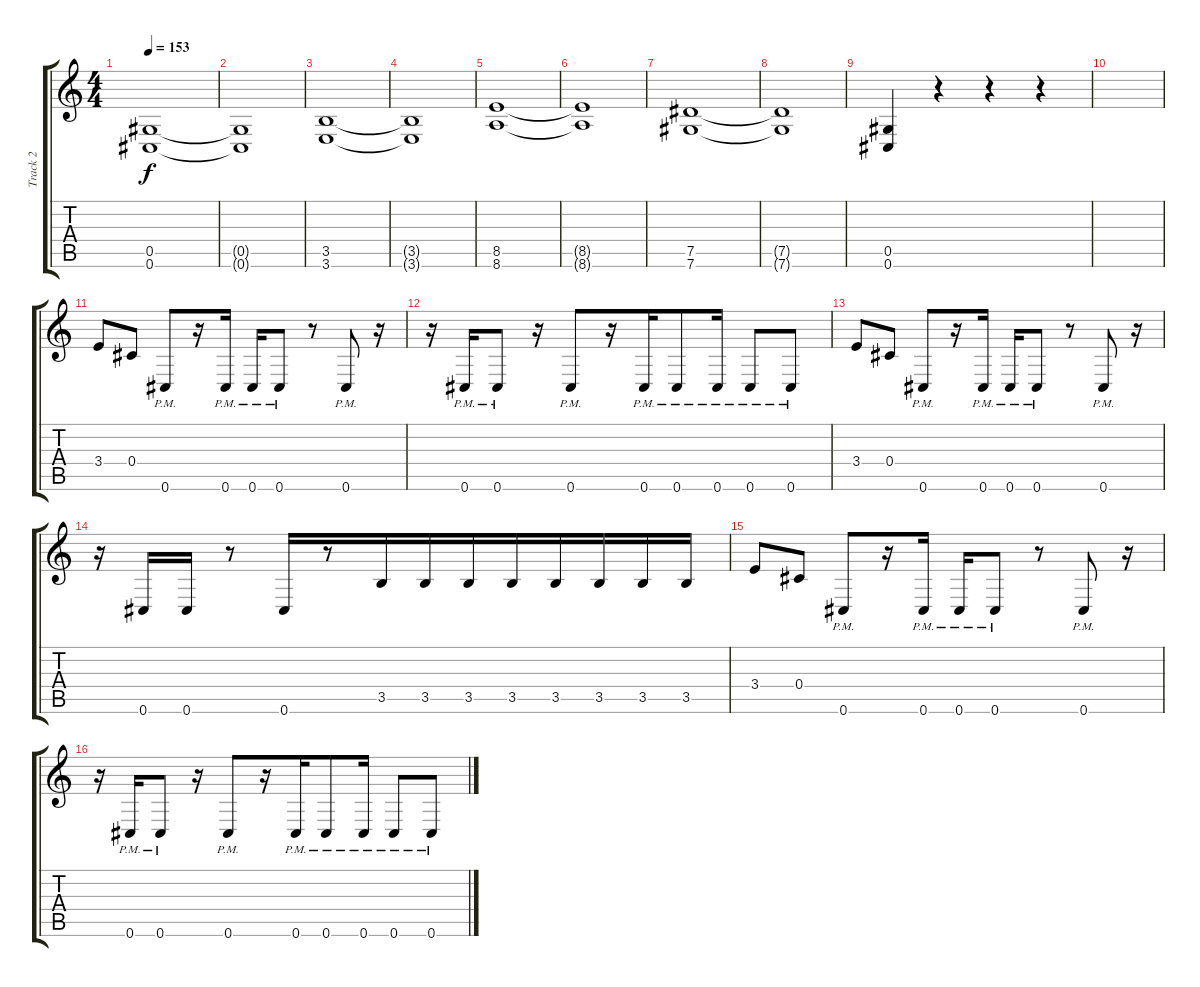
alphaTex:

\track ("Track 2" "Track 2") {instrument overdrivenguitar}
\staff {score tabs}
\tuning (Eb4 Bb3 Gb3 Db3 Ab2 Db2) {hide}
\ts (4 4)
\tempo 153
\clef g2
\ks c
(0.5 0.6).1{dy f} |
(0.5{t} 0.6{t}).1 |
(3.5 3.6).1 |
(3.5{t} 3.6{t}).1 |
(8.5 8.6).1 |
(8.5{t} 8.6{t}).1 |
(7.5 7.6).1 |
(7.5{t} 7.6{t}).1 |
(0.5 0.6).4 r.4 r.4 r.4 |
|
3.4.8 0.4.8 0.6{pm}.8 r.16 0.6{pm}.16 0.6{pm}.16{beam merge} 0.6{pm}.8 r.8 0.6{pm}.8 r.16 |
r.16 0.6{pm}.16 0.6{pm}.8 r.16{beam merge} 0.6{pm}.8{beam merge} r.16 0.6{pm}.16 0.6{pm}.8 0.6{pm}.16 0.6{pm}.8 0.6{pm}.8 |
3.4.8 0.4.8 0.6{pm}.8 r.16 0.6{pm}.16 0.6{pm}.16{beam merge} 0.6{pm}.8 r.8 0.6{pm}.8 r.16 |
r.16{beam merge} 0.6.16 0.6.16 r.8{beam merge} 0.6.16{beam merge} r.8 3.5.16 3.5.16{beam merge} 3.5.16 3.5.16{beam merge} 3.5.16 3.5.16 3.5.16 3.5.16 |
3.4.8 0.4.8 0.6{pm}.8 r.16 0.6{pm}.16 0.6{pm}.16{beam merge} 0.6{pm}.8 r.8 0.6{pm}.8 r.16 |
r.16 0.6{pm}.16 0.6{pm}.8 r.16{beam merge} 0.6{pm}.8{beam merge} r.16 0.6{pm}.16 0.6{pm}.8 0.6{pm}.16 0.6{pm}.8 0.6{pm}.8
